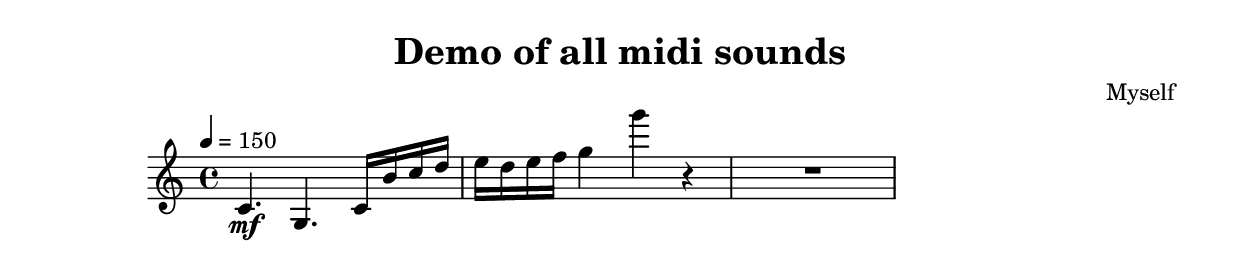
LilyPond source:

%% DO NOT EDIT this file manually; it is automatically
%% generated from LSR http://lsr.dsi.unimi.it
%% Make any changes in LSR itself, or in Documentation/snippets/new/ ,
%% and then run scripts/auxiliar/makelsr.py
%%
%% This file is in the public domain.
\version "2.13.51"

\header {
  lsrtags = "midi"

  texidoc = "
Problem: How to know which @code{midiInstrument} would be best for your
composition? Solution: A LilyPond demo file.



"
  doctitle = "Demo MidiInstruments"
} % begin verbatim

\header {
  title = "Demo of all midi sounds"
  arranger = "Myself "
}

baseMelody = \relative c' {
  c4.\mf g c16 b' c d
  e16 d e f g4 g'4 r
  R1
}
melody = {
  \tempo 4 = 150
  \baseMelody
}

\score {
  \new Staff <<
    \new Voice \melody
  >>
  \layout { }
}

\score {
  \new Staff <<
    \new Voice {
      r\mf
      \set Staff.midiInstrument = #"acoustic grand" \melody
      \set Staff.midiInstrument = #"bright acoustic" \melody
      \set Staff.midiInstrument = #"electric grand" \melody
      \set Staff.midiInstrument = #"honky-tonk" \melody
      \set Staff.midiInstrument = #"electric piano 1" \melody
      \set Staff.midiInstrument = #"electric piano 2" \melody
      \set Staff.midiInstrument = #"harpsichord" \melody
      \set Staff.midiInstrument = #"clav" \melody
      \set Staff.midiInstrument = #"celesta" \melody
      \set Staff.midiInstrument = #"glockenspiel" \melody
      \set Staff.midiInstrument = #"music box" \melody
      \set Staff.midiInstrument = #"vibraphone" \melody
      \set Staff.midiInstrument = #"marimba" \melody
      \set Staff.midiInstrument = #"xylophone" \melody
      \set Staff.midiInstrument = #"tubular bells" \melody
      \set Staff.midiInstrument = #"dulcimer" \melody
      \set Staff.midiInstrument = #"drawbar organ" \melody
      \set Staff.midiInstrument = #"percussive organ" \melody
      \set Staff.midiInstrument = #"rock organ" \melody
      \set Staff.midiInstrument = #"church organ" \melody
      \set Staff.midiInstrument = #"reed organ" \melody
      \set Staff.midiInstrument = #"accordion" \melody
      \set Staff.midiInstrument = #"harmonica" \melody
      \set Staff.midiInstrument = #"concertina" \melody
      \set Staff.midiInstrument = #"acoustic guitar (nylon)" \melody
      \set Staff.midiInstrument = #"acoustic guitar (steel)" \melody
      \set Staff.midiInstrument = #"electric guitar (jazz)" \melody
      \set Staff.midiInstrument = #"electric guitar (clean)" \melody
      \set Staff.midiInstrument = #"electric guitar (muted)" \melody
      \set Staff.midiInstrument = #"overdriven guitar" \melody
      \set Staff.midiInstrument = #"distorted guitar" \melody
      \set Staff.midiInstrument = #"acoustic bass" \melody
      \set Staff.midiInstrument = #"electric bass (finger)" \melody
      \set Staff.midiInstrument = #"electric bass (pick)" \melody
      \set Staff.midiInstrument = #"fretless bass" \melody
      \set Staff.midiInstrument = #"slap bass 1" \melody
      \set Staff.midiInstrument = #"slap bass 2" \melody
      \set Staff.midiInstrument = #"synth bass 1" \melody
      \set Staff.midiInstrument = #"synth bass 2" \melody
      \set Staff.midiInstrument = #"violin" \melody
      \set Staff.midiInstrument = #"viola" \melody
      \set Staff.midiInstrument = #"cello" \melody
      \set Staff.midiInstrument = #"contrabass" \melody
      \set Staff.midiInstrument = #"tremolo strings" \melody
      \set Staff.midiInstrument = #"pizzicato strings" \melody
      \set Staff.midiInstrument = #"orchestral harp" \melody
      \set Staff.midiInstrument = #"timpani" \melody
      \set Staff.midiInstrument = #"string ensemble 1" \melody
      \set Staff.midiInstrument = #"string ensemble 2" \melody
      \set Staff.midiInstrument = #"synthstrings 1" \melody
      \set Staff.midiInstrument = #"synthstrings 2" \melody
      \set Staff.midiInstrument = #"choir aahs" \melody
      \set Staff.midiInstrument = #"voice oohs" \melody
      \set Staff.midiInstrument = #"synth voice" \melody
      \set Staff.midiInstrument = #"orchestra hit" \melody
      \set Staff.midiInstrument = #"trumpet" \melody
      \set Staff.midiInstrument = #"trombone" \melody
      \set Staff.midiInstrument = #"tuba" \melody
      \set Staff.midiInstrument = #"muted trumpet" \melody
      \set Staff.midiInstrument = #"french horn" \melody
      \set Staff.midiInstrument = #"brass section" \melody
      \set Staff.midiInstrument = #"synthbrass 1" \melody
      \set Staff.midiInstrument = #"synthbrass 2" \melody
      \set Staff.midiInstrument = #"soprano sax" \melody
      \set Staff.midiInstrument = #"alto sax" \melody
      \set Staff.midiInstrument = #"tenor sax" \melody
      \set Staff.midiInstrument = #"baritone sax" \melody
      \set Staff.midiInstrument = #"oboe" \melody
      \set Staff.midiInstrument = #"english horn" \melody
      \set Staff.midiInstrument = #"bassoon" \melody
      \set Staff.midiInstrument = #"clarinet" \melody
      \set Staff.midiInstrument = #"piccolo" \melody
      \set Staff.midiInstrument = #"flute" \melody
      \set Staff.midiInstrument = #"recorder" \melody
      \set Staff.midiInstrument = #"pan flute" \melody
      \set Staff.midiInstrument = #"blown bottle" \melody
      \set Staff.midiInstrument = #"shakuhachi" \melody
      \set Staff.midiInstrument = #"whistle" \melody
      \set Staff.midiInstrument = #"ocarina" \melody
      \set Staff.midiInstrument = #"lead 1 (square)" \melody
      \set Staff.midiInstrument = #"lead 2 (sawtooth)" \melody
      \set Staff.midiInstrument = #"lead 3 (calliope)" \melody
      \set Staff.midiInstrument = #"lead 4 (chiff)" \melody
      \set Staff.midiInstrument = #"lead 5 (charang)" \melody
      \set Staff.midiInstrument = #"lead 6 (voice)" \melody
      \set Staff.midiInstrument = #"lead 7 (fifths)" \melody
      \set Staff.midiInstrument = #"lead 8 (bass+lead)" \melody
      \set Staff.midiInstrument = #"pad 1 (new age)" \melody
      \set Staff.midiInstrument = #"pad 2 (warm)" \melody
      \set Staff.midiInstrument = #"pad 3 (polysynth)" \melody
      \set Staff.midiInstrument = #"pad 4 (choir)" \melody
      \set Staff.midiInstrument = #"pad 5 (bowed)" \melody
      \set Staff.midiInstrument = #"pad 6 (metallic)" \melody
      \set Staff.midiInstrument = #"pad 7 (halo)" \melody
      \set Staff.midiInstrument = #"pad 8 (sweep)" \melody
      \set Staff.midiInstrument = #"fx 1 (rain)" \melody
      \set Staff.midiInstrument = #"fx 2 (soundtrack)" \melody
      \set Staff.midiInstrument = #"fx 3 (crystal)" \melody
      \set Staff.midiInstrument = #"fx 4 (atmosphere)" \melody
      \set Staff.midiInstrument = #"fx 5 (brightness)" \melody
      \set Staff.midiInstrument = #"fx 6 (goblins)" \melody
      \set Staff.midiInstrument = #"fx 7 (echoes)" \melody
      \set Staff.midiInstrument = #"fx 8 (sci-fi)" \melody
      \set Staff.midiInstrument = #"sitar" \melody
      \set Staff.midiInstrument = #"banjo" \melody
      \set Staff.midiInstrument = #"shamisen" \melody
      \set Staff.midiInstrument = #"koto" \melody
      \set Staff.midiInstrument = #"kalimba" \melody
      \set Staff.midiInstrument = #"bagpipe" \melody
      \set Staff.midiInstrument = #"fiddle" \melody
      \set Staff.midiInstrument = #"shanai" \melody
      \set Staff.midiInstrument = #"tinkle bell" \melody
      \set Staff.midiInstrument = #"agogo" \melody
      \set Staff.midiInstrument = #"steel drums" \melody
      \set Staff.midiInstrument = #"woodblock" \melody
      \set Staff.midiInstrument = #"taiko drum" \melody
      \set Staff.midiInstrument = #"melodic tom" \melody
      \set Staff.midiInstrument = #"synth drum" \melody
      \set Staff.midiInstrument = #"reverse cymbal" \melody
      \set Staff.midiInstrument = #"guitar fret noise" \melody
      \set Staff.midiInstrument = #"breath noise" \melody
      \set Staff.midiInstrument = #"seashore" \melody
      \set Staff.midiInstrument = #"bird tweet" \melody
      \set Staff.midiInstrument = #"telephone ring" \melody
      \set Staff.midiInstrument = #"helicopter" \melody
      \set Staff.midiInstrument = #"applause" \melody
      \set Staff.midiInstrument = #"gunshot" \melody
    }
  >>
  \midi { }
}

